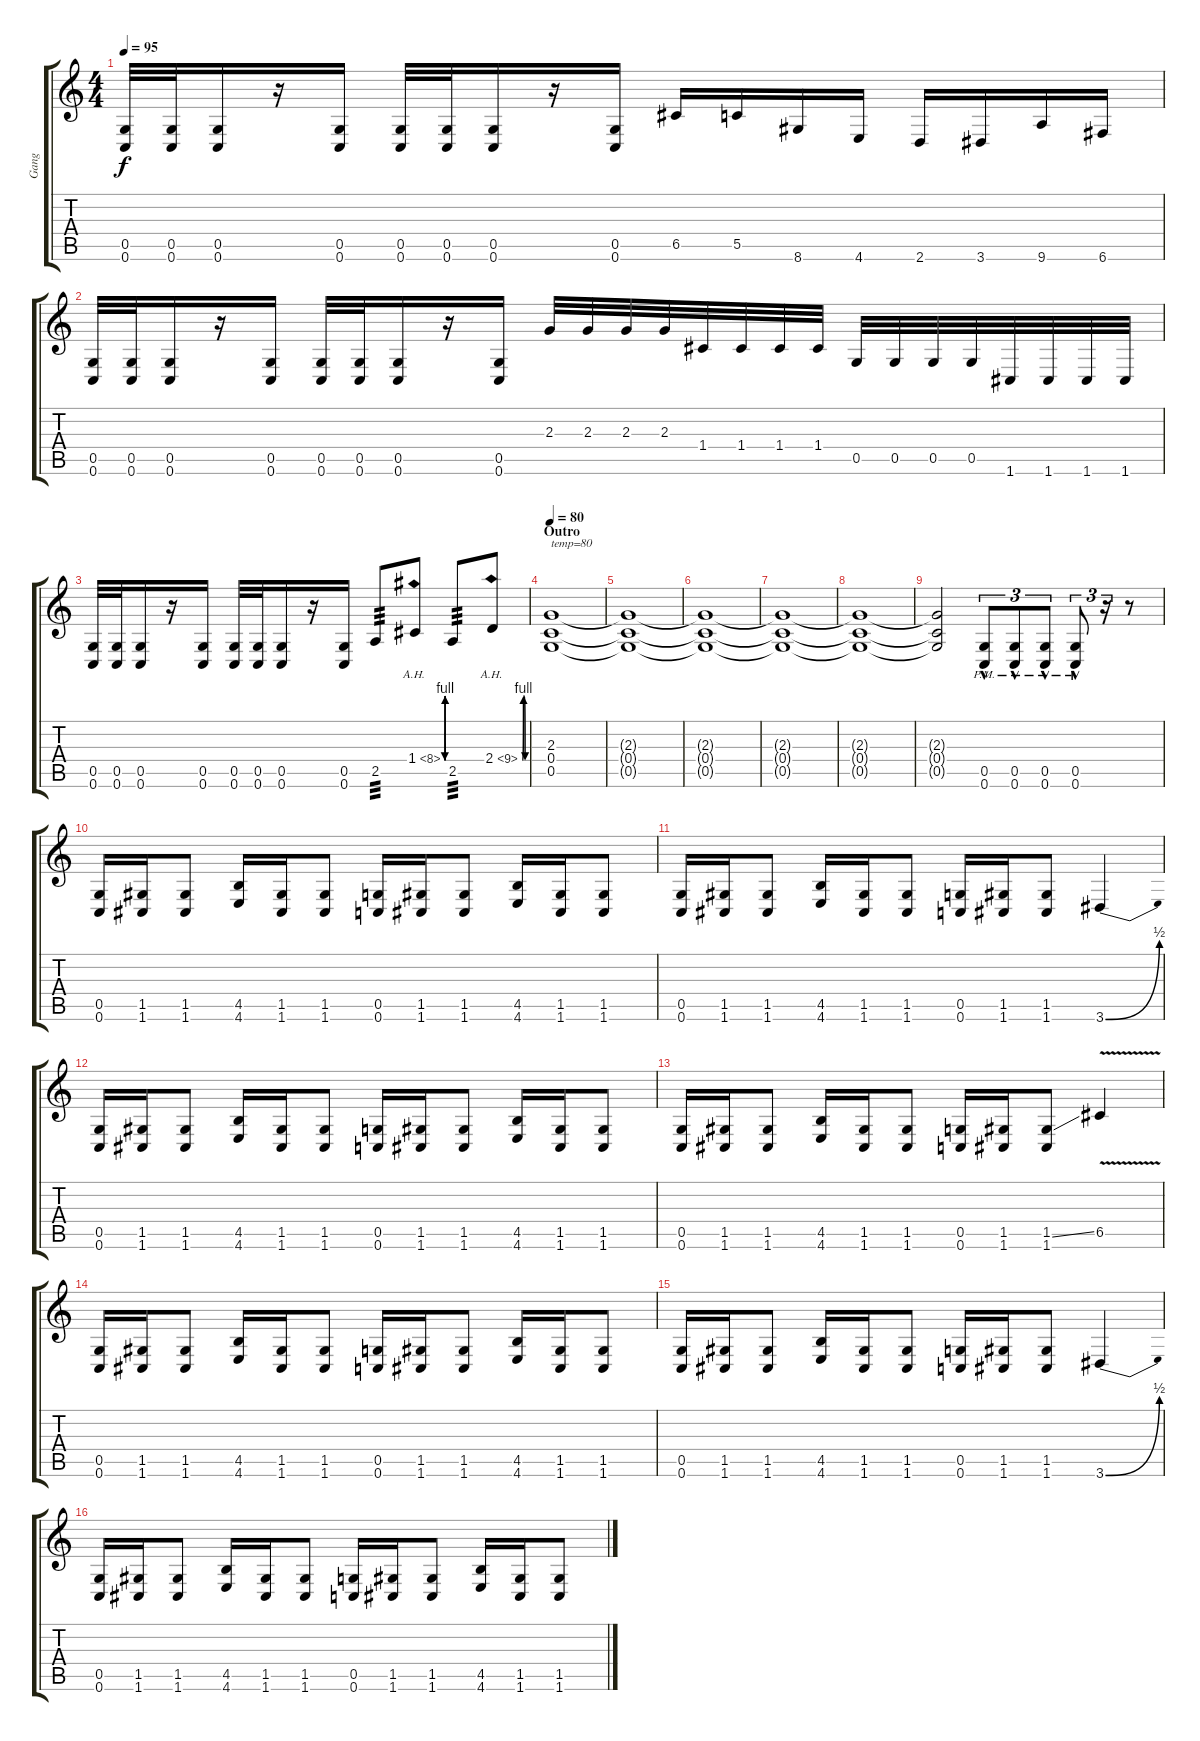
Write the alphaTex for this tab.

\track ("Gang" "Gang") {instrument distortionguitar}
\staff {score tabs}
\tuning (D4 A3 F3 C3 G2 C2) {hide}
\ts (4 4)
\tempo 95
\clef g2
\ks c
(0.5 0.6).32{dy f} (0.5 0.6).32 (0.5 0.6).16 r.16 (0.5 0.6).16 (0.5 0.6).32 (0.5 0.6).32 (0.5 0.6).16 r.16 (0.5 0.6).16 6.5.16 5.5.16 8.6.16 4.6.16 2.6.16 3.6.16 9.6.16 6.6.16 |
(0.5 0.6).32 (0.5 0.6).32 (0.5 0.6).16 r.16 (0.5 0.6).16 (0.5 0.6).32 (0.5 0.6).32 (0.5 0.6).16 r.16 (0.5 0.6).16 2.3.32 2.3.32 2.3.32 2.3.32 1.4.32 1.4.32 1.4.32 1.4.32 0.5.32 0.5.32 0.5.32 0.5.32 1.6.32 1.6.32 1.6.32 1.6.32 |
(0.5 0.6).32 (0.5 0.6).32 (0.5 0.6).16 r.16 (0.5 0.6).16 (0.5 0.6).32 (0.5 0.6).32 (0.5 0.6).16 r.16 (0.5 0.6).16 2.5.8{tp 3} 1.4{be (custom 0 0 15 4 30 4 45 0 60 0) ah 7}.8 2.5.8{tp 3} 2.4{be (custom 0 0 15 4 30 4 45 0 60 0) ah 7}.8 |
\section ("" "Outro")
\tempo 80
(2.3 0.4 0.5).1{txt "temp=80"} |
(2.3{t} 0.4{t} 0.5{t}).1 |
(2.3{t} 0.4{t} 0.5{t}).1 |
(2.3{t} 0.4{t} 0.5{t}).1{volume 5} |
(2.3{t} 0.4{t} 0.5{t}).1 |
(2.3{t} 0.4{t} 0.5{t}).2 (0.5{hac pm} 0.6).8{tu (3 2) volume 16} (0.5{hac pm} 0.6).8{tu (3 2)} (0.5{hac pm} 0.6).8{tu (3 2)} (0.5{hac pm} 0.6).8{tu (3 2)} r.16{tu (3 2)} r.8 |
(0.5 0.6).16 (1.5 1.6).16 (1.5 1.6).8 (4.5 4.6).16 (1.5 1.6).16 (1.5 1.6).8 (0.5 0.6).16 (1.5 1.6).16 (1.5 1.6).8 (4.5 4.6).16 (1.5 1.6).16 (1.5 1.6).8 |
(0.5 0.6).16 (1.5 1.6).16 (1.5 1.6).8 (4.5 4.6).16 (1.5 1.6).16 (1.5 1.6).8 (0.5 0.6).16 (1.5 1.6).16 (1.5 1.6).8 3.6{be (bend 0 0 60 2)}.4 |
(0.5 0.6).16 (1.5 1.6).16 (1.5 1.6).8 (4.5 4.6).16 (1.5 1.6).16 (1.5 1.6).8 (0.5 0.6).16 (1.5 1.6).16 (1.5 1.6).8 (4.5 4.6).16 (1.5 1.6).16 (1.5 1.6).8 |
(0.5 0.6).16 (1.5 1.6).16 (1.5 1.6).8 (4.5 4.6).16 (1.5 1.6).16 (1.5 1.6).8 (0.5 0.6).16 (1.5 1.6).16 (1.5{ss} 1.6).8 6.5{v}.4 |
(0.5 0.6).16 (1.5 1.6).16 (1.5 1.6).8 (4.5 4.6).16 (1.5 1.6).16 (1.5 1.6).8 (0.5 0.6).16 (1.5 1.6).16 (1.5 1.6).8 (4.5 4.6).16 (1.5 1.6).16 (1.5 1.6).8 |
(0.5 0.6).16 (1.5 1.6).16 (1.5 1.6).8 (4.5 4.6).16 (1.5 1.6).16 (1.5 1.6).8 (0.5 0.6).16 (1.5 1.6).16 (1.5 1.6).8 3.6{be (bend 0 0 60 2)}.4 |
(0.5 0.6).16 (1.5 1.6).16 (1.5 1.6).8 (4.5 4.6).16 (1.5 1.6).16 (1.5 1.6).8 (0.5 0.6).16 (1.5 1.6).16 (1.5 1.6).8 (4.5 4.6).16 (1.5 1.6).16 (1.5 1.6).8
